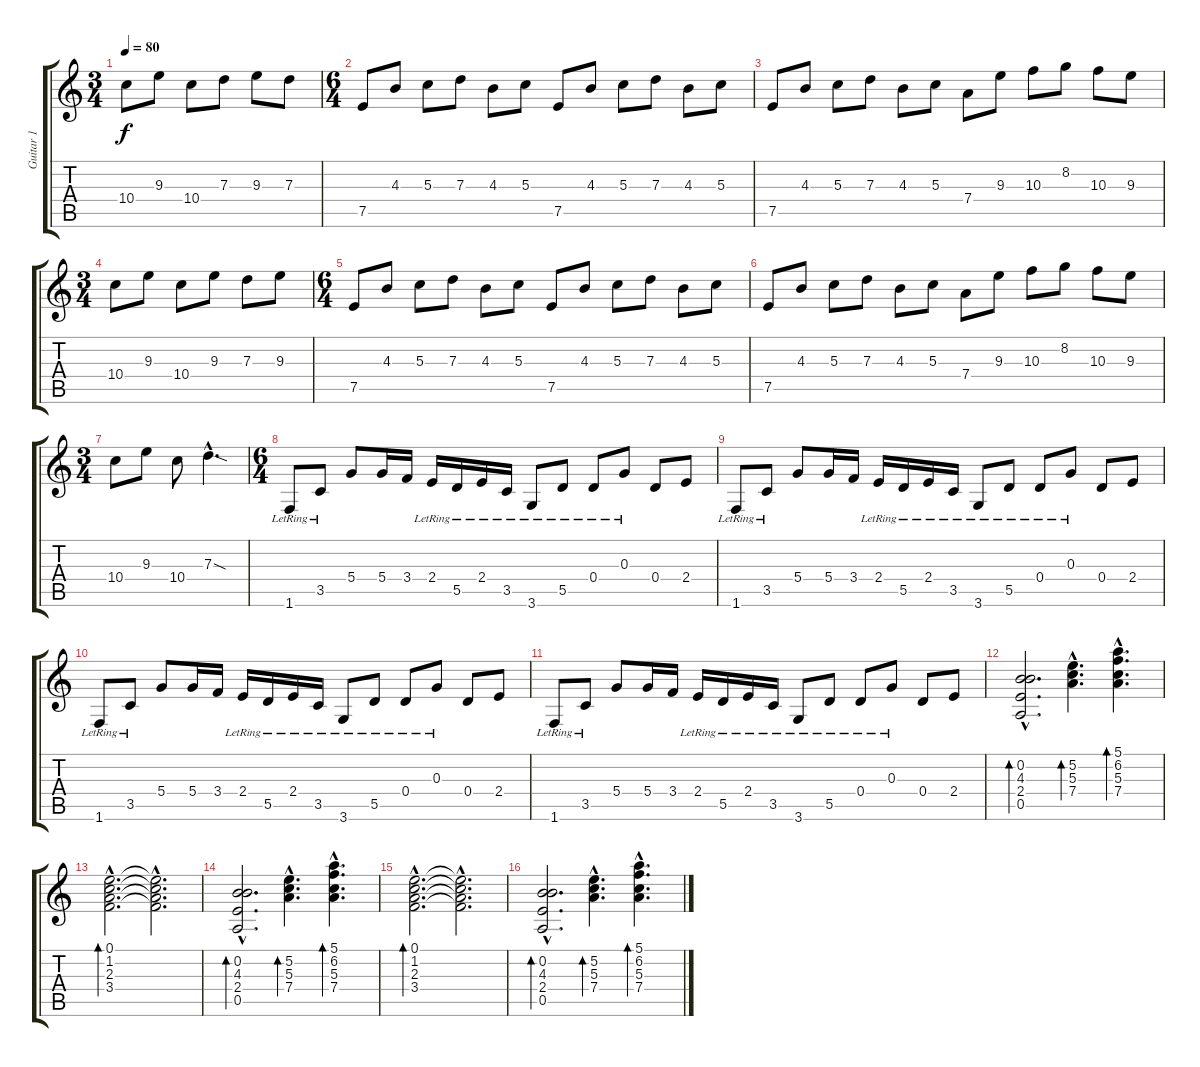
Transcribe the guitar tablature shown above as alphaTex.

\track ("Guitar 1" "Guitar 1") {instrument electricguitarmuted}
\staff {score tabs}
\tuning (E4 B3 G3 D3 A2 E2) {hide}
\ts (3 4)
\tempo 80
\clef g2
\ks c
10.4.8{dy f} 9.3.8 10.4.8 7.3.8 9.3.8 7.3.8 |
\ts (6 4)
7.5.8 4.3.8 5.3.8 7.3.8 4.3.8 5.3.8 7.5.8 4.3.8 5.3.8 7.3.8 4.3.8 5.3.8 |
7.5.8 4.3.8 5.3.8 7.3.8 4.3.8 5.3.8 7.4.8 9.3.8 10.3.8 8.2.8 10.3.8 9.3.8 |
\ts (3 4)
10.4.8 9.3.8 10.4.8 9.3.8 7.3.8 9.3.8 |
\ts (6 4)
7.5.8 4.3.8 5.3.8 7.3.8 4.3.8 5.3.8 7.5.8 4.3.8 5.3.8 7.3.8 4.3.8 5.3.8 |
7.5.8 4.3.8 5.3.8 7.3.8 4.3.8 5.3.8 7.4.8 9.3.8 10.3.8 8.2.8 10.3.8 9.3.8 |
\ts (3 4)
10.4.8 9.3.8 10.4.8 7.3{sod hac}.4{d} |
\ts (6 4)
1.6{lr}.8{volume 14 instrument electricguitarmuted} 3.5{lr}.8 5.4.8 5.4.16 3.4.16 2.4{lr}.16 5.5{lr}.16 2.4{lr}.16 3.5{lr}.16 3.6{lr}.8 5.5{lr}.8 0.4{lr}.8 0.3{lr}.8 0.4.8 2.4.8 |
1.6{lr}.8{instrument electricguitarmuted} 3.5{lr}.8 5.4.8 5.4.16 3.4.16 2.4{lr}.16 5.5{lr}.16 2.4{lr}.16 3.5{lr}.16 3.6{lr}.8 5.5{lr}.8 0.4{lr}.8 0.3{lr}.8 0.4.8 2.4.8 |
1.6{lr}.8{instrument electricguitarmuted} 3.5{lr}.8 5.4.8 5.4.16 3.4.16 2.4{lr}.16 5.5{lr}.16 2.4{lr}.16 3.5{lr}.16 3.6{lr}.8 5.5{lr}.8 0.4{lr}.8 0.3{lr}.8 0.4.8 2.4.8 |
1.6{lr}.8{instrument electricguitarmuted} 3.5{lr}.8 5.4.8 5.4.16 3.4.16 2.4{lr}.16 5.5{lr}.16 2.4{lr}.16 3.5{lr}.16 3.6{lr}.8 5.5{lr}.8 0.4{lr}.8 0.3{lr}.8 0.4.8 2.4.8 |
(0.2{hac} 4.3{hac} 2.4{hac} 0.5{hac}).2{d bd 60 volume 13} (5.2{hac} 5.3{hac} 7.4{hac}).4{d bd 60} (5.1{hac} 6.2{hac} 5.3{hac} 7.4{hac}).4{d bd 60} |
(0.1{hac} 1.2{hac} 2.3{hac} 3.4{hac}).2{d bd 60} (0.1{hac t} 1.2{hac t} 2.3{hac t} 3.4{hac t}).2{d} |
(0.2{hac} 4.3{hac} 2.4{hac} 0.5{hac}).2{d bd 60} (5.2{hac} 5.3{hac} 7.4{hac}).4{d bd 60} (5.1{hac} 6.2{hac} 5.3{hac} 7.4{hac}).4{d bd 60} |
(0.1{hac} 1.2{hac} 2.3{hac} 3.4{hac}).2{d bd 60} (0.1{hac t} 1.2{hac t} 2.3{hac t} 3.4{hac t}).2{d} |
(0.2{hac} 4.3{hac} 2.4{hac} 0.5{hac}).2{d bd 60 volume 14} (5.2{hac} 5.3{hac} 7.4{hac}).4{d bd 60} (5.1{hac} 6.2{hac} 5.3{hac} 7.4{hac}).4{d bd 60}
